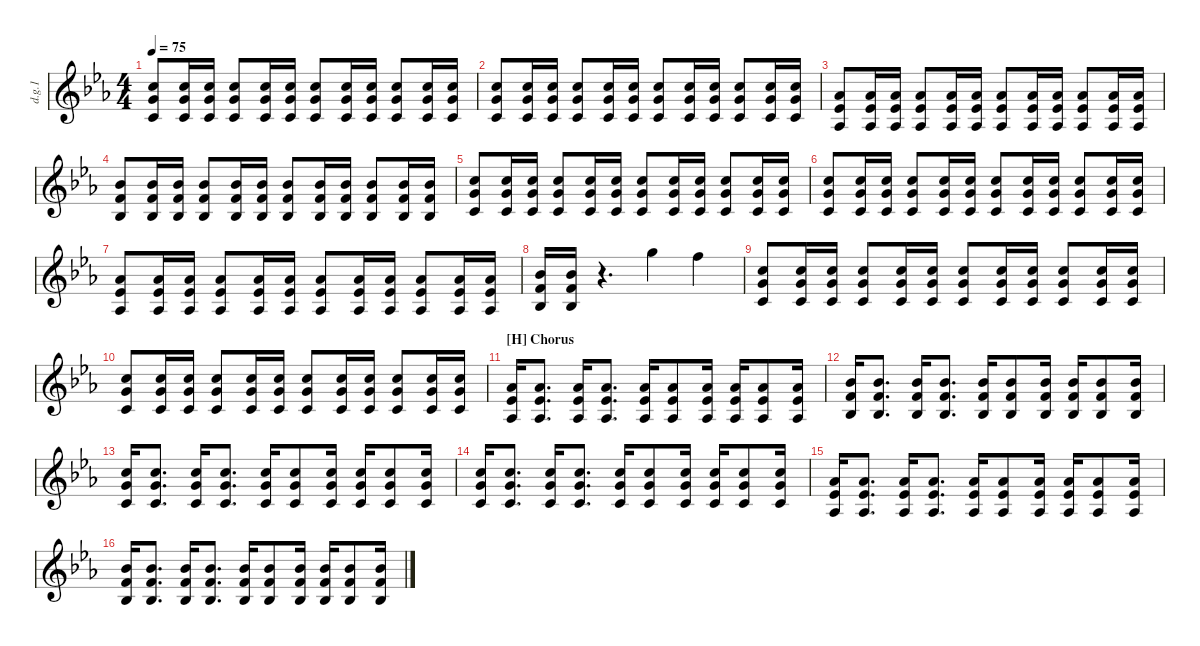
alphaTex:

\defaultSystemsLayout 4
\hideDynamics
\bracketExtendMode nobrackets
\otherSystemsTrackNameOrientation horizontal
\track ("Distortion Guitar 1" "d.g.1") {instrument distortionguitar}
\staff {score}
\tuning (E4 B3 G3 D3 A2 E2)
\ts (4 4)
\tempo 75
\clef g2
\ks cminor
(8.6{acc forcenatural} 10.5{acc forcenatural} 10.4{acc forcenatural}).8{dy ff beam Up} (8.6{acc forcenatural} 10.5{acc forcenatural} 10.4{acc forcenatural}).16{beam Up} (8.6{acc forcenatural} 10.5{acc forcenatural} 10.4{acc forcenatural}).16{beam Up} (8.6{acc forcenatural} 10.5{acc forcenatural} 10.4{acc forcenatural}).8{beam Up} (8.6{acc forcenatural} 10.5{acc forcenatural} 10.4{acc forcenatural}).16{beam Up} (8.6{acc forcenatural} 10.5{acc forcenatural} 10.4{acc forcenatural}).16{beam Up} (8.6{acc forcenatural} 10.5{acc forcenatural} 10.4{acc forcenatural}).8{beam Up} (8.6{acc forcenatural} 10.5{acc forcenatural} 10.4{acc forcenatural}).16{beam Up} (8.6{acc forcenatural} 10.5{acc forcenatural} 10.4{acc forcenatural}).16{beam Up} (8.6{acc forcenatural} 10.5{acc forcenatural} 10.4{acc forcenatural}).8{beam Up} (8.6{acc forcenatural} 10.5{acc forcenatural} 10.4{acc forcenatural}).16{beam Up} (8.6{acc forcenatural} 10.5{acc forcenatural} 10.4{acc forcenatural}).16{beam Up} |
(8.6{acc forcenatural} 10.5{acc forcenatural} 10.4{acc forcenatural}).8{beam Up} (8.6{acc forcenatural} 10.5{acc forcenatural} 10.4{acc forcenatural}).16{beam Up} (8.6{acc forcenatural} 10.5{acc forcenatural} 10.4{acc forcenatural}).16{beam Up} (8.6{acc forcenatural} 10.5{acc forcenatural} 10.4{acc forcenatural}).8{beam Up} (8.6{acc forcenatural} 10.5{acc forcenatural} 10.4{acc forcenatural}).16{beam Up} (8.6{acc forcenatural} 10.5{acc forcenatural} 10.4{acc forcenatural}).16{beam Up} (8.6{acc forcenatural} 10.5{acc forcenatural} 10.4{acc forcenatural}).8{beam Up} (8.6{acc forcenatural} 10.5{acc forcenatural} 10.4{acc forcenatural}).16{beam Up} (8.6{acc forcenatural} 10.5{acc forcenatural} 10.4{acc forcenatural}).16{beam Up} (8.6{acc forcenatural} 10.5{acc forcenatural} 10.4{acc forcenatural}).8{beam Up} (8.6{acc forcenatural} 10.5{acc forcenatural} 10.4{acc forcenatural}).16{beam Up} (8.6{acc forcenatural} 10.5{acc forcenatural} 10.4{acc forcenatural}).16{beam Up} |
(4.6{acc b} 6.5{acc b} 6.4{acc b}).8{beam Up} (4.6{acc b} 6.5{acc b} 6.4{acc b}).16{beam Up} (4.6{acc b} 6.5{acc b} 6.4{acc b}).16{beam Up} (4.6{acc b} 6.5{acc b} 6.4{acc b}).8{beam Up} (4.6{acc b} 6.5{acc b} 6.4{acc b}).16{beam Up} (4.6{acc b} 6.5{acc b} 6.4{acc b}).16{beam Up} (4.6{acc b} 6.5{acc b} 6.4{acc b}).8{beam Up} (4.6{acc b} 6.5{acc b} 6.4{acc b}).16{beam Up} (4.6{acc b} 6.5{acc b} 6.4{acc b}).16{beam Up} (4.6{acc b} 6.5{acc b} 6.4{acc b}).8{beam Up} (4.6{acc b} 6.5{acc b} 6.4{acc b}).16{beam Up} (4.6{acc b} 6.5{acc b} 6.4{acc b}).16{beam Up} |
(6.6{acc b} 8.5{acc forcenatural} 8.4{acc b}).8{beam Up} (6.6{acc b} 8.5{acc forcenatural} 8.4{acc b}).16{beam Up} (6.6{acc b} 8.5{acc forcenatural} 8.4{acc b}).16{beam Up} (6.6{acc b} 8.5{acc forcenatural} 8.4{acc b}).8{beam Up} (6.6{acc b} 8.5{acc forcenatural} 8.4{acc b}).16{beam Up} (6.6{acc b} 8.5{acc forcenatural} 8.4{acc b}).16{beam Up} (6.6{acc b} 8.5{acc forcenatural} 8.4{acc b}).8{beam Up} (6.6{acc b} 8.5{acc forcenatural} 8.4{acc b}).16{beam Up} (6.6{acc b} 8.5{acc forcenatural} 8.4{acc b}).16{beam Up} (6.6{acc b} 8.5{acc forcenatural} 8.4{acc b}).8{beam Up} (6.6{acc b} 8.5{acc forcenatural} 8.4{acc b}).16{beam Up} (6.6{acc b} 8.5{acc forcenatural} 8.4{acc b}).16{beam Up} |
(8.6{acc forcenatural} 10.5{acc forcenatural} 10.4{acc forcenatural}).8{beam Up} (8.6{acc forcenatural} 10.5{acc forcenatural} 10.4{acc forcenatural}).16{beam Up} (8.6{acc forcenatural} 10.5{acc forcenatural} 10.4{acc forcenatural}).16{beam Up} (8.6{acc forcenatural} 10.5{acc forcenatural} 10.4{acc forcenatural}).8{beam Up} (8.6{acc forcenatural} 10.5{acc forcenatural} 10.4{acc forcenatural}).16{beam Up} (8.6{acc forcenatural} 10.5{acc forcenatural} 10.4{acc forcenatural}).16{beam Up} (8.6{acc forcenatural} 10.5{acc forcenatural} 10.4{acc forcenatural}).8{beam Up} (8.6{acc forcenatural} 10.5{acc forcenatural} 10.4{acc forcenatural}).16{beam Up} (8.6{acc forcenatural} 10.5{acc forcenatural} 10.4{acc forcenatural}).16{beam Up} (8.6{acc forcenatural} 10.5{acc forcenatural} 10.4{acc forcenatural}).8{beam Up} (8.6{acc forcenatural} 10.5{acc forcenatural} 10.4{acc forcenatural}).16{beam Up} (8.6{acc forcenatural} 10.5{acc forcenatural} 10.4{acc forcenatural}).16{beam Up} |
(8.6{acc forcenatural} 10.5{acc forcenatural} 10.4{acc forcenatural}).8{beam Up} (8.6{acc forcenatural} 10.5{acc forcenatural} 10.4{acc forcenatural}).16{beam Up} (8.6{acc forcenatural} 10.5{acc forcenatural} 10.4{acc forcenatural}).16{beam Up} (8.6{acc forcenatural} 10.5{acc forcenatural} 10.4{acc forcenatural}).8{beam Up} (8.6{acc forcenatural} 10.5{acc forcenatural} 10.4{acc forcenatural}).16{beam Up} (8.6{acc forcenatural} 10.5{acc forcenatural} 10.4{acc forcenatural}).16{beam Up} (8.6{acc forcenatural} 10.5{acc forcenatural} 10.4{acc forcenatural}).8{beam Up} (8.6{acc forcenatural} 10.5{acc forcenatural} 10.4{acc forcenatural}).16{beam Up} (8.6{acc forcenatural} 10.5{acc forcenatural} 10.4{acc forcenatural}).16{beam Up} (8.6{acc forcenatural} 10.5{acc forcenatural} 10.4{acc forcenatural}).8{beam Up} (8.6{acc forcenatural} 10.5{acc forcenatural} 10.4{acc forcenatural}).16{beam Up} (8.6{acc forcenatural} 10.5{acc forcenatural} 10.4{acc forcenatural}).16{beam Up} |
(4.6{acc b} 6.5{acc b} 6.4{acc b}).8{beam Up} (4.6{acc b} 6.5{acc b} 6.4{acc b}).16{beam Up} (4.6{acc b} 6.5{acc b} 6.4{acc b}).16{beam Up} (4.6{acc b} 6.5{acc b} 6.4{acc b}).8{beam Up} (4.6{acc b} 6.5{acc b} 6.4{acc b}).16{beam Up} (4.6{acc b} 6.5{acc b} 6.4{acc b}).16{beam Up} (4.6{acc b} 6.5{acc b} 6.4{acc b}).8{beam Up} (4.6{acc b} 6.5{acc b} 6.4{acc b}).16{beam Up} (4.6{acc b} 6.5{acc b} 6.4{acc b}).16{beam Up} (4.6{acc b} 6.5{acc b} 6.4{acc b}).8{beam Up} (4.6{acc b} 6.5{acc b} 6.4{acc b}).16{beam Up} (4.6{acc b} 6.5{acc b} 6.4{acc b}).16{beam Up} |
(6.6{acc b} 8.5{acc forcenatural} 8.4{acc b}).16{beam Up} (6.6{acc b} 8.5{acc forcenatural} 8.4{acc b}).16{beam Up} r.4{d beam Up} 8.2{acc forcenatural}.4{beam Down} 6.2{acc forcenatural}.4{beam Down} |
(8.6{acc forcenatural} 10.5{acc forcenatural} 10.4{acc forcenatural}).8{beam Up} (8.6{acc forcenatural} 10.5{acc forcenatural} 10.4{acc forcenatural}).16{beam Up} (8.6{acc forcenatural} 10.5{acc forcenatural} 10.4{acc forcenatural}).16{beam Up} (8.6{acc forcenatural} 10.5{acc forcenatural} 10.4{acc forcenatural}).8{beam Up} (8.6{acc forcenatural} 10.5{acc forcenatural} 10.4{acc forcenatural}).16{beam Up} (8.6{acc forcenatural} 10.5{acc forcenatural} 10.4{acc forcenatural}).16{beam Up} (8.6{acc forcenatural} 10.5{acc forcenatural} 10.4{acc forcenatural}).8{beam Up} (8.6{acc forcenatural} 10.5{acc forcenatural} 10.4{acc forcenatural}).16{beam Up} (8.6{acc forcenatural} 10.5{acc forcenatural} 10.4{acc forcenatural}).16{beam Up} (8.6{acc forcenatural} 10.5{acc forcenatural} 10.4{acc forcenatural}).8{beam Up} (8.6{acc forcenatural} 10.5{acc forcenatural} 10.4{acc forcenatural}).16{beam Up} (8.6{acc forcenatural} 10.5{acc forcenatural} 10.4{acc forcenatural}).16{beam Up} |
(8.6{acc forcenatural} 10.5{acc forcenatural} 10.4{acc forcenatural}).8{beam Up} (8.6{acc forcenatural} 10.5{acc forcenatural} 10.4{acc forcenatural}).16{beam Up} (8.6{acc forcenatural} 10.5{acc forcenatural} 10.4{acc forcenatural}).16{beam Up} (8.6{acc forcenatural} 10.5{acc forcenatural} 10.4{acc forcenatural}).8{beam Up} (8.6{acc forcenatural} 10.5{acc forcenatural} 10.4{acc forcenatural}).16{beam Up} (8.6{acc forcenatural} 10.5{acc forcenatural} 10.4{acc forcenatural}).16{beam Up} (8.6{acc forcenatural} 10.5{acc forcenatural} 10.4{acc forcenatural}).8{beam Up} (8.6{acc forcenatural} 10.5{acc forcenatural} 10.4{acc forcenatural}).16{beam Up} (8.6{acc forcenatural} 10.5{acc forcenatural} 10.4{acc forcenatural}).16{beam Up} (8.6{acc forcenatural} 10.5{acc forcenatural} 10.4{acc forcenatural}).8{beam Up} (8.6{acc forcenatural} 10.5{acc forcenatural} 10.4{acc forcenatural}).16{beam Up} (8.6{acc forcenatural} 10.5{acc forcenatural} 10.4{acc forcenatural}).16{beam Up} |
\section ("H" "Chorus")
(4.6{acc b} 6.5{acc b} 6.4{acc b}).16{beam Up} (4.6{pm acc b} 6.5{pm acc b} 6.4{pm acc b}).8{d beam Up} (4.6{acc b} 6.5{acc b} 6.4{acc b}).16{beam Up} (4.6{pm acc b} 6.5{pm acc b} 6.4{pm acc b}).8{d beam Up} (4.6{acc b} 6.5{acc b} 6.4{acc b}).16{beam Up} (4.6{pm acc b} 6.5{pm acc b} 6.4{pm acc b}).8{beam Up} (4.6{pm acc b} 6.5{pm acc b} 6.4{pm acc b}).16{beam Up} (4.6{pm acc b} 6.5{pm acc b} 6.4{pm acc b}).16{beam Up} (4.6{acc b} 6.5{acc b} 6.4{acc b}).8{beam Up} (4.6{pm acc b} 6.5{pm acc b} 6.4{pm acc b}).16{beam Up} |
(6.6{acc b} 8.5{acc forcenatural} 8.4{acc b}).16{beam Up} (6.6{pm acc b} 8.5{pm acc forcenatural} 8.4{pm acc b}).8{d beam Up} (6.6{acc b} 8.5{acc forcenatural} 8.4{acc b}).16{beam Up} (6.6{pm acc b} 8.5{pm acc forcenatural} 8.4{pm acc b}).8{d beam Up} (6.6{acc b} 8.5{acc forcenatural} 8.4{acc b}).16{beam Up} (6.6{pm acc b} 8.5{pm acc forcenatural} 8.4{pm acc b}).8{beam Up} (6.6{pm acc b} 8.5{pm acc forcenatural} 8.4{pm acc b}).16{beam Up} (6.6{pm acc b} 8.5{pm acc forcenatural} 8.4{pm acc b}).16{beam Up} (6.6{acc b} 8.5{acc forcenatural} 8.4{acc b}).8{beam Up} (6.6{pm acc b} 8.5{pm acc forcenatural} 8.4{pm acc b}).16{beam Up} |
(8.6{acc forcenatural} 10.5{acc forcenatural} 10.4{acc forcenatural}).16{beam Up} (8.6{pm acc forcenatural} 10.5{pm acc forcenatural} 10.4{pm acc forcenatural}).8{d beam Up} (8.6{acc forcenatural} 10.5{acc forcenatural} 10.4{acc forcenatural}).16{beam Up} (8.6{pm acc forcenatural} 10.5{pm acc forcenatural} 10.4{pm acc forcenatural}).8{d beam Up} (8.6{acc forcenatural} 10.5{acc forcenatural} 10.4{acc forcenatural}).16{beam Up} (8.6{pm acc forcenatural} 10.5{pm acc forcenatural} 10.4{pm acc forcenatural}).8{beam Up} (8.6{pm acc forcenatural} 10.5{pm acc forcenatural} 10.4{pm acc forcenatural}).16{beam Up} (8.6{pm acc forcenatural} 10.5{pm acc forcenatural} 10.4{pm acc forcenatural}).16{beam Up} (8.6{acc forcenatural} 10.5{acc forcenatural} 10.4{acc forcenatural}).8{beam Up} (8.6{pm acc forcenatural} 10.5{pm acc forcenatural} 10.4{pm acc forcenatural}).16{beam Up} |
(8.6{acc forcenatural} 10.5{acc forcenatural} 10.4{acc forcenatural}).16{beam Up} (8.6{pm acc forcenatural} 10.5{pm acc forcenatural} 10.4{pm acc forcenatural}).8{d beam Up} (8.6{acc forcenatural} 10.5{acc forcenatural} 10.4{acc forcenatural}).16{beam Up} (8.6{pm acc forcenatural} 10.5{pm acc forcenatural} 10.4{pm acc forcenatural}).8{d beam Up} (8.6{acc forcenatural} 10.5{acc forcenatural} 10.4{acc forcenatural}).16{beam Up} (8.6{pm acc forcenatural} 10.5{pm acc forcenatural} 10.4{pm acc forcenatural}).8{beam Up} (8.6{pm acc forcenatural} 10.5{pm acc forcenatural} 10.4{pm acc forcenatural}).16{beam Up} (8.6{pm acc forcenatural} 10.5{pm acc forcenatural} 10.4{pm acc forcenatural}).16{beam Up} (8.6{acc forcenatural} 10.5{acc forcenatural} 10.4{acc forcenatural}).8{beam Up} (8.6{pm acc forcenatural} 10.5{pm acc forcenatural} 10.4{pm acc forcenatural}).16{beam Up} |
(4.6{acc b} 6.5{acc b} 6.4{acc b}).16{beam Up} (4.6{pm acc b} 6.5{pm acc b} 6.4{pm acc b}).8{d beam Up} (4.6{acc b} 6.5{acc b} 6.4{acc b}).16{beam Up} (4.6{pm acc b} 6.5{pm acc b} 6.4{pm acc b}).8{d beam Up} (4.6{acc b} 6.5{acc b} 6.4{acc b}).16{beam Up} (4.6{pm acc b} 6.5{pm acc b} 6.4{pm acc b}).8{beam Up} (4.6{pm acc b} 6.5{pm acc b} 6.4{pm acc b}).16{beam Up} (4.6{pm acc b} 6.5{pm acc b} 6.4{pm acc b}).16{beam Up} (4.6{acc b} 6.5{acc b} 6.4{acc b}).8{beam Up} (4.6{pm acc b} 6.5{pm acc b} 6.4{pm acc b}).16{beam Up} |
(6.6{acc b} 8.5{acc forcenatural} 8.4{acc b}).16{beam Up} (6.6{pm acc b} 8.5{pm acc forcenatural} 8.4{pm acc b}).8{d beam Up} (6.6{acc b} 8.5{acc forcenatural} 8.4{acc b}).16{beam Up} (6.6{pm acc b} 8.5{pm acc forcenatural} 8.4{pm acc b}).8{d beam Up} (6.6{acc b} 8.5{acc forcenatural} 8.4{acc b}).16{beam Up} (6.6{pm acc b} 8.5{pm acc forcenatural} 8.4{pm acc b}).8{beam Up} (6.6{pm acc b} 8.5{pm acc forcenatural} 8.4{pm acc b}).16{beam Up} (6.6{pm acc b} 8.5{pm acc forcenatural} 8.4{pm acc b}).16{beam Up} (6.6{acc b} 8.5{acc forcenatural} 8.4{acc b}).8{beam Up} (6.6{pm acc b} 8.5{pm acc forcenatural} 8.4{pm acc b}).16{beam Up}
